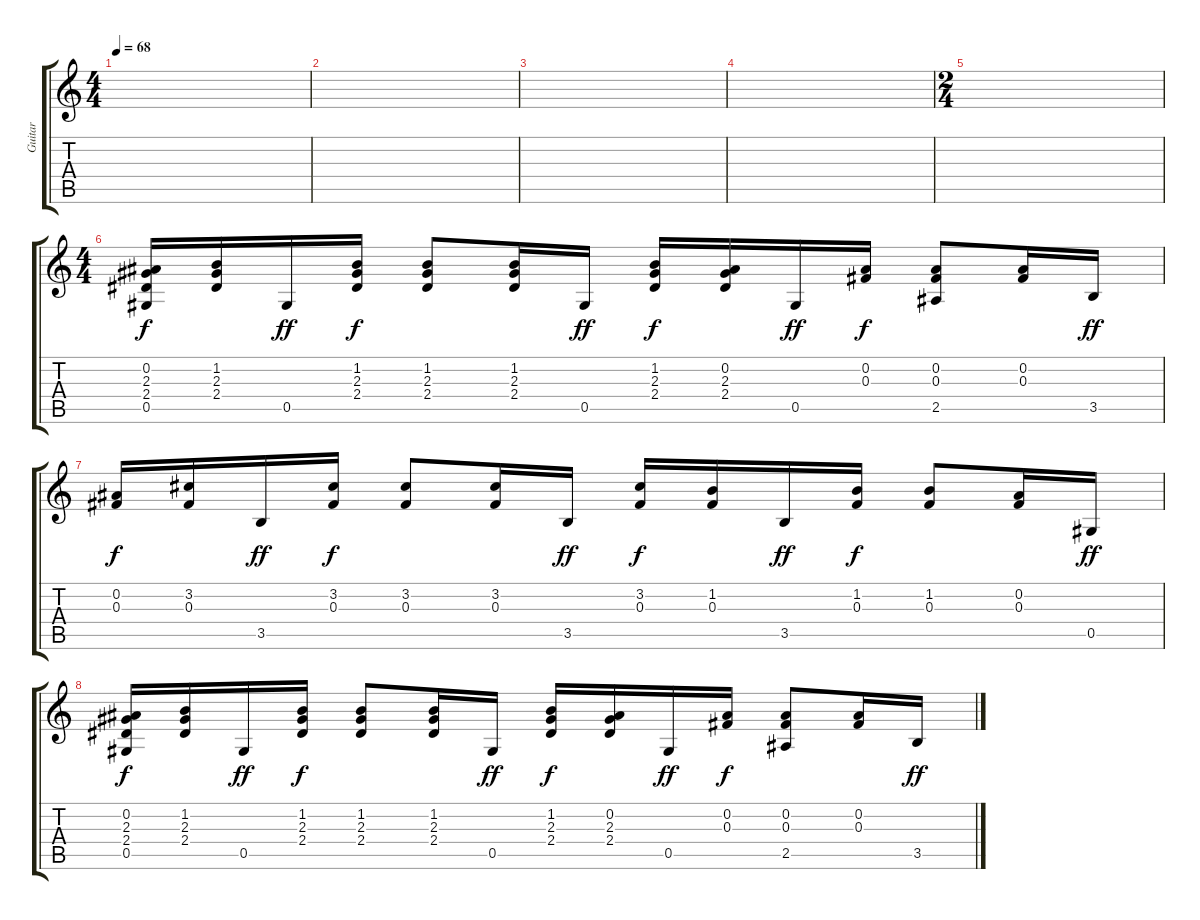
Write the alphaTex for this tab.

\track ("Guitar" "Guitar") {instrument overdrivenguitar}
\staff {score tabs}
\tuning (Eb4 Bb3 Gb3 Db3 Ab2 Eb2) {hide}
\ts (4 4)
\tempo 68
\clef g2
\ks c
|
|
|
|
\ts (2 4)
|
\ts (4 4)
(0.2 2.3 2.4 0.5).16 (1.2 2.3 2.4).16 0.5.16{dy ff} (1.2 2.3 2.4).16{dy f} (1.2 2.3 2.4).8 (1.2 2.3 2.4).16 0.5.16{dy ff} (1.2 2.3 2.4).16{dy f} (0.2 2.3 2.4).16 0.5.16{dy ff} (0.2 0.3).16{dy f} (0.2 0.3 2.5).8 (0.2 0.3).16 3.5.16{dy ff} |
(0.2 0.3).16{dy f} (3.2 0.3).16 3.5.16{dy ff} (3.2 0.3).16{dy f} (3.2 0.3).8 (3.2 0.3).16 3.5.16{dy ff} (3.2 0.3).16{dy f} (1.2 0.3).16 3.5.16{dy ff} (1.2 0.3).16{dy f} (1.2 0.3).8 (0.2 0.3).16 0.5.16{dy ff} |
(0.2 2.3 2.4 0.5).16{dy f} (1.2 2.3 2.4).16 0.5.16{dy ff} (1.2 2.3 2.4).16{dy f} (1.2 2.3 2.4).8 (1.2 2.3 2.4).16 0.5.16{dy ff} (1.2 2.3 2.4).16{dy f} (0.2 2.3 2.4).16 0.5.16{dy ff} (0.2 0.3).16{dy f} (0.2 0.3 2.5).8 (0.2 0.3).16 3.5.16{dy ff}
